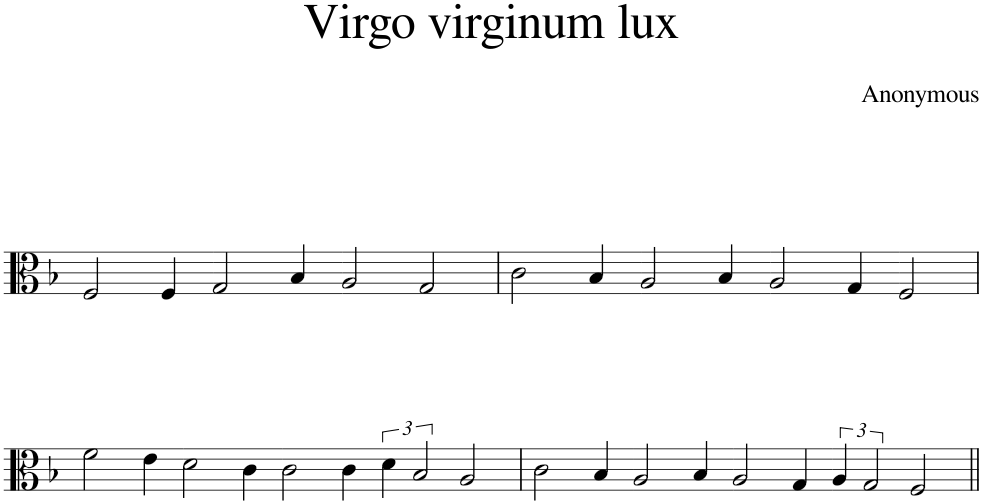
**kern
*part1
*staff1
*I"Piano
*I'Pno.
*clefC3
*k[b-]
*M3/4
=1
2F/
4F/
=2-
2G/
4B-/
=3-
*M4/4
2A/
2G/
=4
*M3/4
2c\
4B-/
=5-
2A/
4B-/
=6-
2A/
4G/
=7-
*M2/4
2F/
!!LO:LB:g=z
=8
*M3/4
2f\
4e\
=9-
2d\
4c\
=10-
2c\
4c\
=11-
*M4/4
6d\
3B-/
2A/
=12
*M3/4
2c\
4B-/
=13-
2A/
4B-/
=14-
2A/
4G/
=15-
*M4/4
6A/
3G/
2F/
=||
*-
